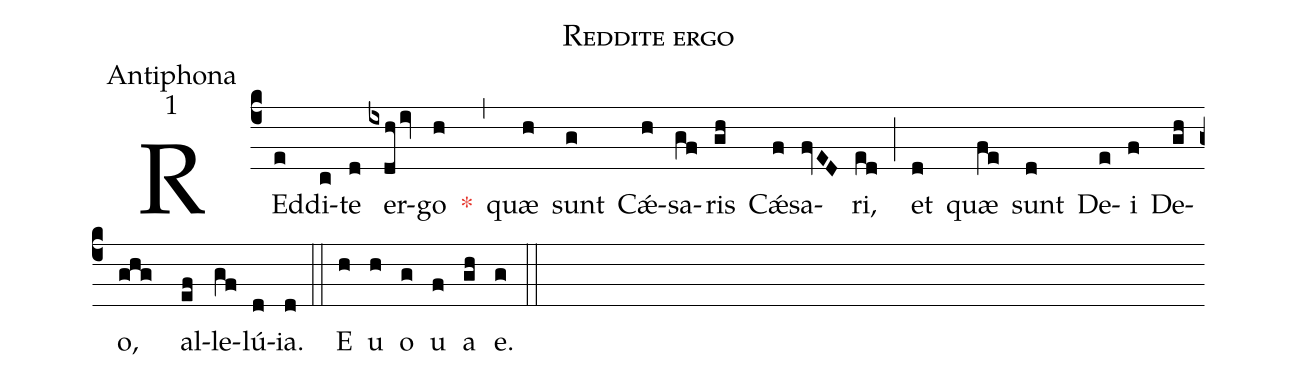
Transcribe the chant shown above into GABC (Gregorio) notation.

name:Reddite ergo;
office-part:Antiphona;
mode:1;
%%
(c4) REd(e)di(c)te(d) er(ixdh/iv)go(h) <c>*</c>(,)
quæ(h) sunt(g) Cǽ(h)sa(gf)ris(gh) Cǽ(f)sa(fvED)ri,(ed) (;)
et(d) quæ(fe) sunt(d) De(e)i(f) De(gh)o,(ghg/[2]) al(ef)le(gf)lú(d)ia.(d) (::)
E(h) u(h) o(g) u(f) a(gh) e.(g) (::)
